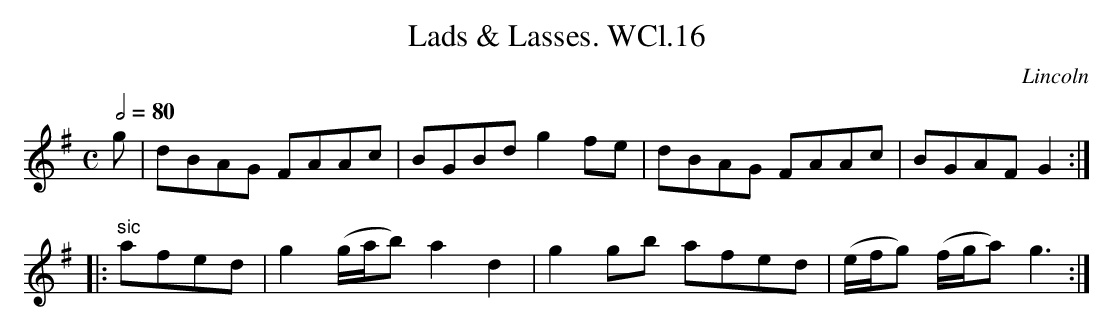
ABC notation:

X:1
T:Lads & Lasses. WCl.16
L:1/8
M:C
O:Lincoln
Q:1/2=80
K:G
g|dBAG FAAc|BGBd g2 fe|dBAG FAAc|BGAF G2:|!
|:"sic"afed|g2 (g/2a/2b) a2 d2|g2 gb afed|(e/2f/2g) (f/2g/2a) g3:|
